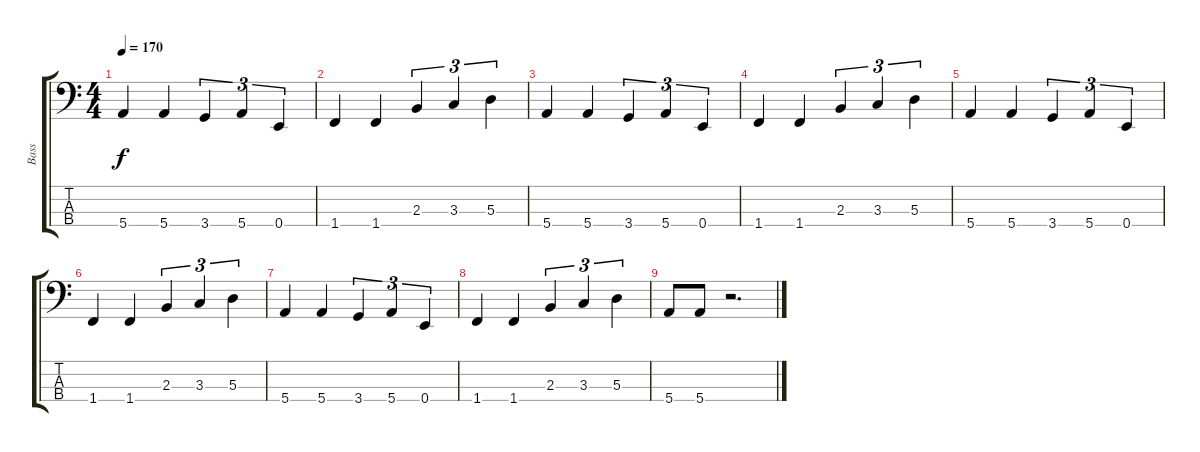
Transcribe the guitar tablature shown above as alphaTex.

\track ("Bass" "Bass") {instrument electricbassfinger}
\staff {score tabs}
\tuning (G2 D2 A1 E1) {hide}
\ts (4 4)
\tempo 170
\clef f4
\ks c
5.4.4{dy f} 5.4.4 3.4.4{tu (3 2)} 5.4.4{tu (3 2)} 0.4.4{tu (3 2)} |
1.4.4 1.4.4 2.3.4{tu (3 2)} 3.3.4{tu (3 2)} 5.3.4{tu (3 2)} |
5.4.4 5.4.4 3.4.4{tu (3 2)} 5.4.4{tu (3 2)} 0.4.4{tu (3 2)} |
1.4.4 1.4.4 2.3.4{tu (3 2)} 3.3.4{tu (3 2)} 5.3.4{tu (3 2)} |
5.4.4 5.4.4 3.4.4{tu (3 2)} 5.4.4{tu (3 2)} 0.4.4{tu (3 2)} |
1.4.4 1.4.4 2.3.4{tu (3 2)} 3.3.4{tu (3 2)} 5.3.4{tu (3 2)} |
5.4.4 5.4.4 3.4.4{tu (3 2)} 5.4.4{tu (3 2)} 0.4.4{tu (3 2)} |
1.4.4 1.4.4 2.3.4{tu (3 2)} 3.3.4{tu (3 2)} 5.3.4{tu (3 2)} |
5.4.8 5.4.8 r.2{d}
